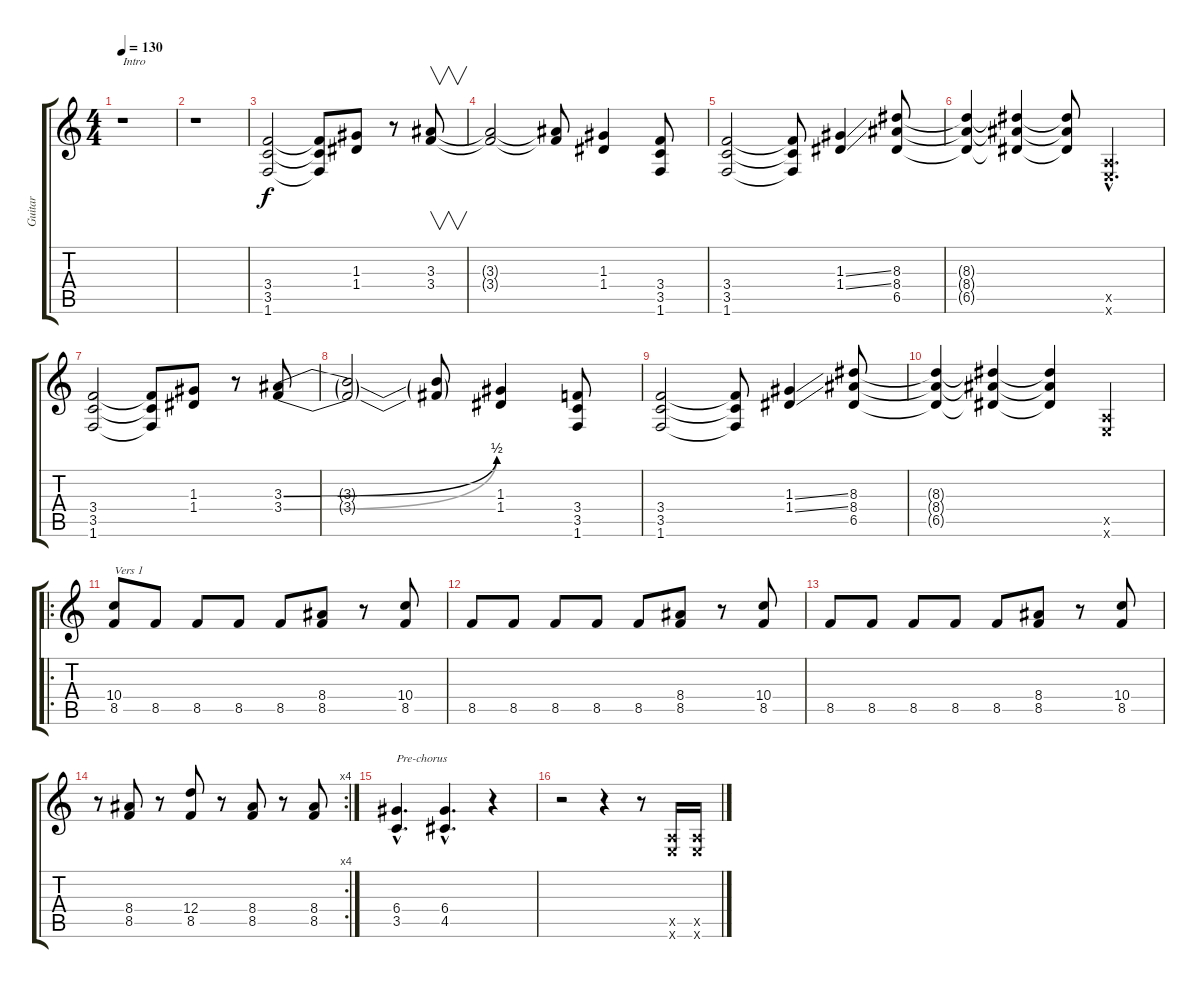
\track ("Guitar" "Guitar") {instrument distortionguitar}
\staff {score tabs}
\tuning (E4 B3 G3 D3 A2 E2) {hide}
\ts (4 4)
\tempo 130
\clef g2
\ks c
r.1{txt "Intro" dy f instrument distortionguitar} |
r.1 |
(3.4 3.5 1.6).2 (3.4{t} 3.5{t} 1.6{t}).8 (1.3 1.4).8 r.8 (3.3 3.4).8{v} |
(3.3{t} 3.4{t}).2 (3.3{t} 3.4{t}).8 (1.3 1.4).4 (3.4 3.5 1.6).8 |
(3.4 3.5 1.6).2 (3.4{t} 3.5{t} 1.6{t}).8 (1.3{ss} 1.4{ss}).4 (8.3 8.4 6.5).8 |
(8.3{t} 8.4{t} 6.5{t}).4 (8.3{t} 8.4{t} 6.5{t}).4 (8.3{t} 8.4{t} 6.5{t}).8 (0.5{hac x} 0.6{hac x}).4{d} |
(3.4 3.5 1.6).2 (3.4{t} 3.5{t} 1.6{t}).8 (1.3 1.4).8 r.8 (3.3{be (bend 0 0 60 2)} 3.4{be (bend 0 0 60 2)}).8 |
(3.3{t} 3.4{t}).2 (3.3{t} 3.4{t}).8 (1.3 1.4).4 (3.4 3.5 1.6).8 |
(3.4 3.5 1.6).2 (3.4{t} 3.5{t} 1.6{t}).8 (1.3{ss} 1.4{ss}).4 (8.3 8.4 6.5).8 |
(8.3{t} 8.4{t} 6.5{t}).4 (8.3{t} 8.4{t} 6.5{t}).4 (8.3{t} 8.4{t} 6.5{t}).4 (0.5{x} 0.6{x}).4 |
\ro
(10.4 8.5).8{txt "Vers 1"} 8.5.8 8.5.8 8.5.8 8.5.8 (8.4 8.5).8 r.8 (10.4 8.5).8 |
8.5.8 8.5.8 8.5.8 8.5.8 8.5.8 (8.4 8.5).8 r.8 (10.4 8.5).8 |
8.5.8 8.5.8 8.5.8 8.5.8 8.5.8 (8.4 8.5).8 r.8 (10.4 8.5).8 |
\rc 4
r.8 (8.4 8.5).8 r.8 (12.4 8.5).8 r.8 (8.4 8.5).8 r.8 (8.4 8.5).8 |
(6.4{hac} 3.5{hac}).4{d txt "Pre-chorus"} (6.4{hac} 4.5{hac}).4{d} r.4 |
r.2 r.4 r.8 (0.5{x} 0.6{x}).16 (0.5{x} 0.6{x}).16
